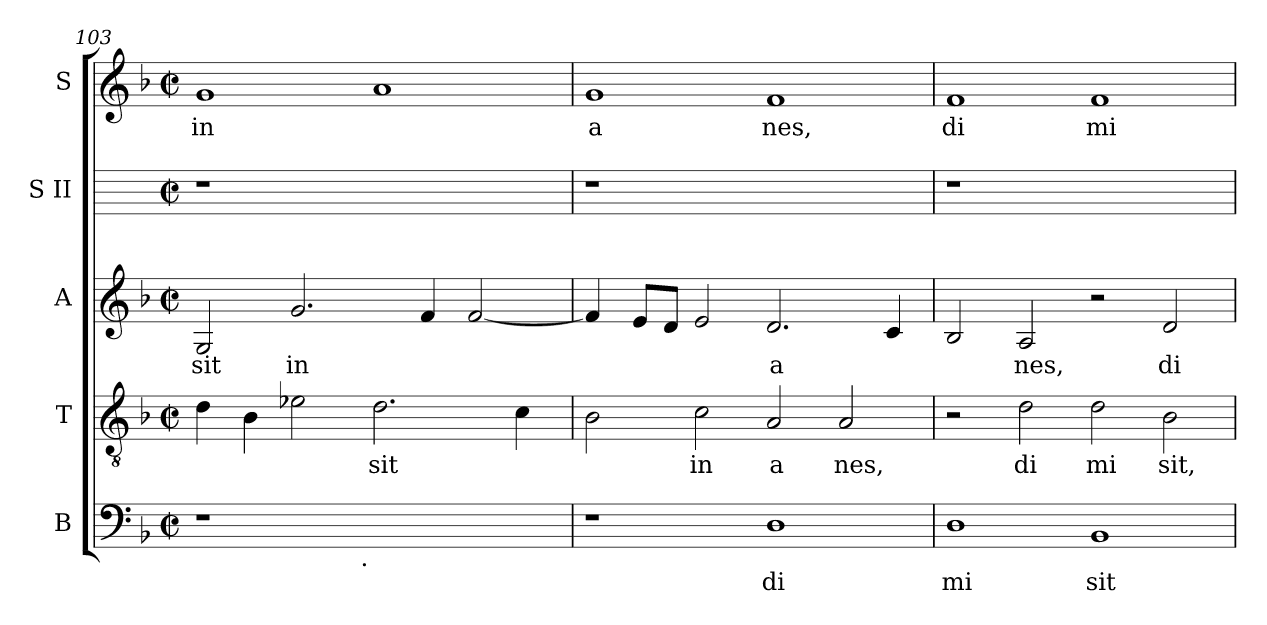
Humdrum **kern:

**kern	**text	**kern	**text	**kern	**text	**kern	**kern	**text
*part5	*part5	*part4	*part4	*part3	*part3	*part2	*part1	*part1
*staff5	*staff5	*staff4	*staff4	*staff3	*staff3	*staff2	*staff1	*staff1
*I"B	*	*I"T	*	*I"A	*	*I"S II	*I"S	*
*I'B	*	*I'T	*	*I'A	*	*	*I'S	*
*clefF4	*	*clefGv2	*	*clefG2	*	*	*clefG2	*
*k[b-]	*	*k[b-]	*	*k[b-]	*	*k[]	*k[b-]	*
*F:	*	*F:	*	*F:	*	*C:	*F:	*
*M2/2	*	*M2/2	*	*M2/2	*	*M2/2	*M2/2	*
*met(c|)	*	*met(c|)	*	*met(c|)	*	*met(c|)	*met(c|)	*
=103	=103	=103	=103	=103	=103	=103	=103	=103
!	!	!	!LO:LY:b:cj	!	!LO:LY:b:cj	!	!	!LO:LY:b:cj
*^	*	*	*	*	*	*	*	*
1r	2ryy	.	4d\	.	2G/	sit	1r	1g	in
!	!	!	!	!LO:LY:b:cj	!	!	!	!	!
.	.	.	4B-\	.	.	.	.	.	.
!	!	!	!	!LO:LY:b:cj	!	!LO:LY:b:cj	!	!	!
.	4...ryy	.	2e-\	.	2.g/	in	.	.	.
!	!LO:TX:b:t=.	!	!	!	!	!	!	!	!
.	1ryy	.	.	.	.	.	.	.	.
!	!	!	!	!LO:LY:b:cj	!	!	!	!	!LO:LY:b:cj
1ryy	.	.	2.d\	sit	.	.	1ryy	1a	.
!	!	!	!	!	!	!LO:LY:b:cj	!	!	!
.	.	.	.	.	4f/	.	.	.	.
!	!	!	!	!	!	!LO:LY:b:cj	!	!	!
.	.	.	.	.	[<2f/	.	.	.	.
!	!	!	!	!LO:LY:b:cj	!	!	!	!	!
.	.	.	4c\	.	.	.	.	.	.
.	32ryy	.	.	.	.	.	.	.	.
=104	=104	=104	=104	=104	=104	=104	=104	=104	=104
!	!	!	!	!LO:LY:b:cj	!	!LO:LY:b:cj	!	!	!LO:LY:b:cj
*v	*v	*	*	*	*	*	*	*	*
1r	.	2B-\	.	4f/]	.	1r	1g	a
!	!	!	!	!	!LO:LY:b:cj	!	!	!
.	.	.	.	8e/L	.	.	.	.
!	!	!	!	!	!LO:LY:b:cj	!	!	!
.	.	.	.	8d/J	.	.	.	.
!	!	!	!LO:LY:b:cj	!	!LO:LY:b:cj	!	!	!
.	.	2c\	in	2e/	.	.	.	.
!	!LO:LY:b:cj	!	!LO:LY:b:cj	!	!LO:LY:b:cj	!	!	!LO:LY:b:cj
1D	di	2A/	a	2.d/	a	1ryy	1f	nes,
!	!	!	!LO:LY:b:cj	!	!	!	!	!
.	.	2A/	nes,	.	.	.	.	.
!	!	!	!	!	!LO:LY:b:cj	!	!	!
.	.	.	.	4c/	.	.	.	.
=105	=105	=105	=105	=105	=105	=105	=105	=105
!	!LO:LY:b:cj	!	!	!	!LO:LY:b:cj	!	!	!LO:LY:b:cj
1D	mi	2r	.	2B-/	.	1r	1f	di
!	!	!	!LO:LY:b:cj	!	!LO:LY:b:cj	!	!	!
.	.	2d\	di	2A/	nes,	.	.	.
!	!LO:LY:b:cj	!	!LO:LY:b:cj	!	!	!	!	!LO:LY:b:cj
1BB-	sit	2d\	mi	2r	.	1ryy	1f	mi
!	!	!	!LO:LY:b:cj	!	!LO:LY:b:cj	!	!	!
.	.	2B-\	sit,	2d/	di	.	.	.
=	=	=	=	=	=	=	=	=
*-	*-	*-	*-	*-	*-	*-	*-	*-
